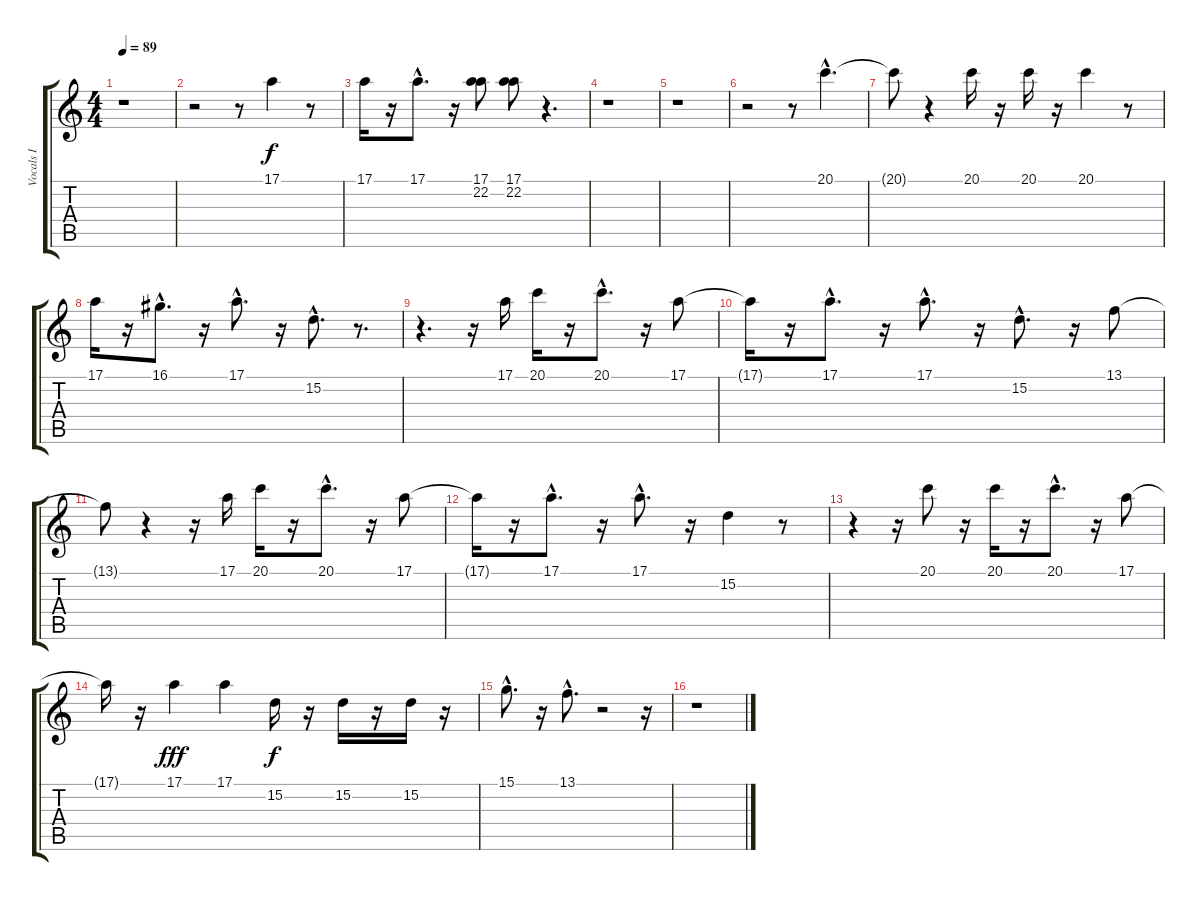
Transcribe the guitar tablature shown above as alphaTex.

\track (" Vocals I" " Vocals I") {instrument englishhorn}
\staff {score tabs}
\tuning (E4 B3 G3 D3 A2 E2) {hide}
\ts (4 4)
\tempo 89
\clef g2
\ks c
r.1{dy f} |
r.2 r.8 17.1.4 r.8 |
17.1.16 r.16 17.1{hac}.8{d} r.16 (17.1 22.2).8 (17.1 22.2).8 r.4{d} |
r.1 |
r.1 |
r.2 r.8 20.1{hac}.4{d} |
20.1{t}.8 r.4 20.1.16 r.16 20.1.16 r.16 20.1.4 r.8 |
17.1.16 r.16 16.1{hac}.8{d} r.16 17.1{hac}.8{d} r.16 15.2{hac}.8{d} r.8{d} |
r.4{d} r.16 17.1.16 20.1.16 r.16 20.1{hac}.8{d} r.16 17.1.8 |
17.1{t}.16 r.16 17.1{hac}.8{d} r.16 17.1{hac}.8{d} r.16 15.2{hac}.8{d} r.16 13.1.8 |
13.1{t}.8 r.4 r.16 17.1.16 20.1.16 r.16 20.1{hac}.8{d} r.16 17.1.8 |
17.1{t}.16 r.16 17.1{hac}.8{d} r.16 17.1{hac}.8{d} r.16 15.2.4 r.8 |
r.4 r.16 20.1.8 r.16 20.1.16 r.16 20.1{hac}.8{d} r.16 17.1.8 |
17.1{t}.16 r.16 17.1.4{dy fff} 17.1.4 15.2.16{dy f} r.16 15.2.16 r.16 15.2.16 r.16 |
15.1{hac}.8{d} r.16 13.1{hac}.8{d} r.2 r.16 |
r.1
